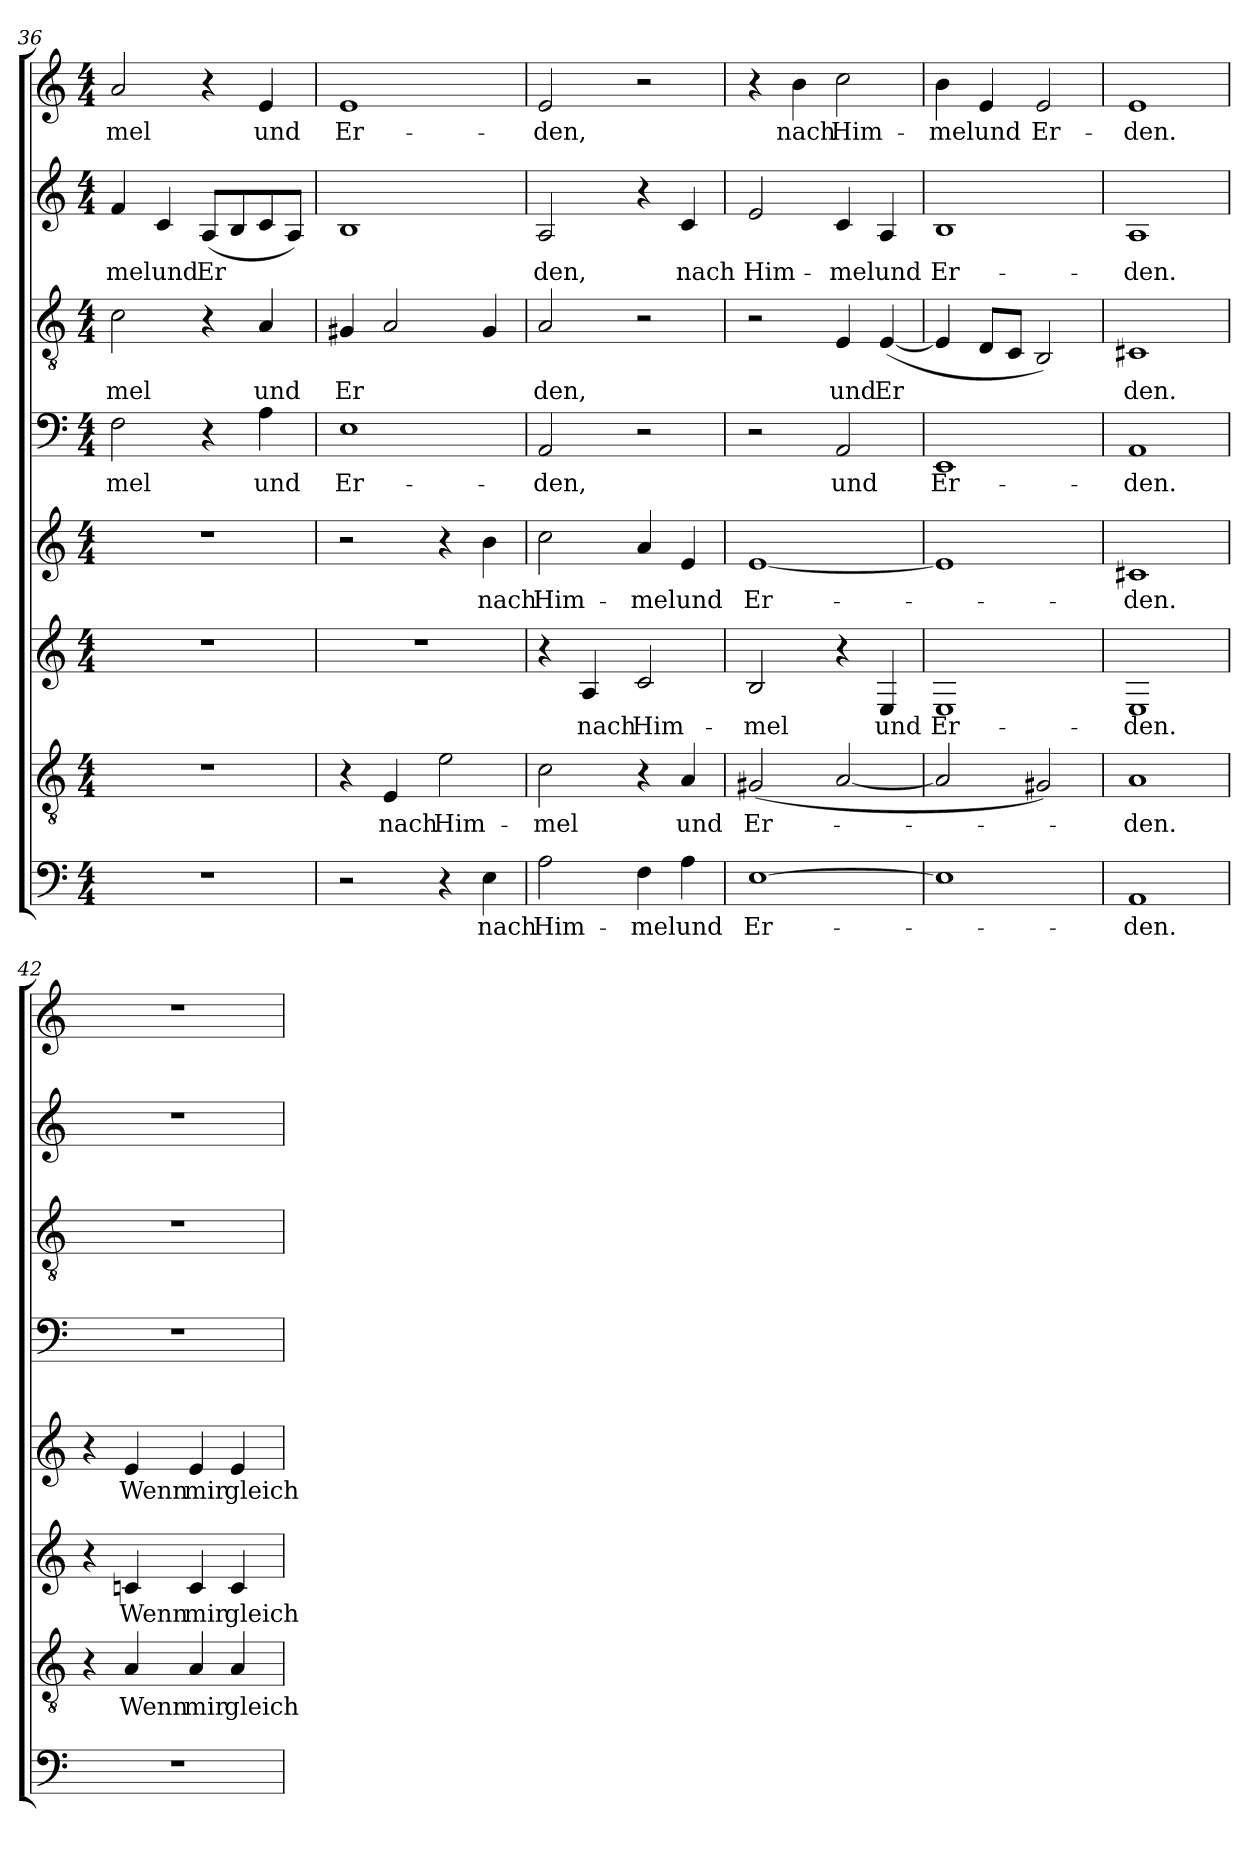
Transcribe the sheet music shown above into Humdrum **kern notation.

**kern	**text	**kern	**text	**kern	**text	**kern	**text	**kern	**text	**kern	**text	**kern	**text	**kern	**text
*part8	*part8	*part7	*part7	*part6	*part6	*part5	*part5	*part4	*part4	*part3	*part3	*part2	*part2	*part1	*part1
*staff8	*staff8	*staff7	*staff7	*staff6	*staff6	*staff5	*staff5	*staff4	*staff4	*staff3	*staff3	*staff2	*staff2	*staff1	*staff1
*clefF4	*	*clefGv2	*	*clefG2	*	*clefG2	*	*clefF4	*	*clefGv2	*	*clefG2	*	*clefG2	*
*k[]	*	*k[]	*	*k[]	*	*k[]	*	*k[]	*	*k[]	*	*k[]	*	*k[]	*
*C:	*	*C:	*	*C:	*	*C:	*	*C:	*	*C:	*	*C:	*	*C:	*
*M4/4	*	*M4/4	*	*M4/4	*	*M4/4	*	*M4/4	*	*M4/4	*	*M4/4	*	*M4/4	*
=36	=36	=36	=36	=36	=36	=36	=36	=36	=36	=36	=36	=36	=36	=36	=36
!	!	!	!	!	!	!	!	!	!LO:LY:b	!	!LO:LY:b	!	!LO:LY:b	!	!LO:LY:b
1r	.	1r	.	1r	.	1r	.	2F\	-mel	2c\	-mel	4f/	-mel	2a/	-mel
!	!	!	!	!	!	!	!	!	!	!	!	!	!LO:LY:b	!	!
.	.	.	.	.	.	.	.	.	.	.	.	4c/	und	.	.
!	!	!	!	!	!	!	!	!	!	!	!	!	!LO:LY:b	!	!
.	.	.	.	.	.	.	.	4r	.	4r	.	(<8A/L	Er	4r	.
.	.	.	.	.	.	.	.	.	.	.	.	8B/	.	.	.
!	!	!	!	!	!	!	!	!	!LO:LY:b	!	!LO:LY:b	!	!	!	!LO:LY:b
.	.	.	.	.	.	.	.	4A\	und	4A/	und	8c/	.	4e/	und
.	.	.	.	.	.	.	.	.	.	.	.	8A/J)	.	.	.
!!LO:PB:g=z
=37	=37	=37	=37	=37	=37	=37	=37	=37	=37	=37	=37	=37	=37	=37	=37
!	!	!	!	!	!	!	!	!	!LO:LY:b	!	!LO:LY:b	!	!	!	!LO:LY:b
2r	.	4r	.	1r	.	2r	.	1E	Er-	4G#X/	Er	1B	.	1e	Er-
!	!	!	!LO:LY:b	!	!	!	!	!	!	!	!	!	!	!	!
.	.	4E/	nach	.	.	.	.	.	.	2A/	.	.	.	.	.
!	!	!	!LO:LY:b	!	!	!	!	!	!	!	!	!	!	!	!
4r	.	2e\	Him-	.	.	4r	.	.	.	.	.	.	.	.	.
!	!LO:LY:b	!	!	!	!	!	!LO:LY:b	!	!	!	!	!	!	!	!
4E\	nach	.	.	.	.	4b\	nach	.	.	4G#/	.	.	.	.	.
=38	=38	=38	=38	=38	=38	=38	=38	=38	=38	=38	=38	=38	=38	=38	=38
!	!LO:LY:b	!	!LO:LY:b	!	!	!	!LO:LY:b	!	!LO:LY:b	!	!LO:LY:b	!	!LO:LY:b	!	!LO:LY:b
2A\	Him-	2c\	-mel	4r	.	2cc\	Him-	2AA/	-den,	2A/	den,	2A/	den,	2e/	-den,
!	!	!	!	!	!LO:LY:b	!	!	!	!	!	!	!	!	!	!
.	.	.	.	4A/	nach	.	.	.	.	.	.	.	.	.	.
!	!LO:LY:b	!	!	!	!LO:LY:b	!	!LO:LY:b	!	!	!	!	!	!	!	!
4F\	-mel	4r	.	2c/	Him-	4a/	-mel	2r	.	2r	.	4r	.	2r	.
!	!LO:LY:b	!	!LO:LY:b	!	!	!	!LO:LY:b	!	!	!	!	!	!LO:LY:b	!	!
4A\	und	4A/	und	.	.	4e/	und	.	.	.	.	4c/	nach	.	.
=39	=39	=39	=39	=39	=39	=39	=39	=39	=39	=39	=39	=39	=39	=39	=39
!	!LO:LY:b	!	!LO:LY:b	!	!LO:LY:b	!	!LO:LY:b	!	!	!	!	!	!LO:LY:b	!	!
[1E	Er-	(<2G#X/	Er-	2B/	-mel	[1e	Er-	2r	.	2r	.	2e/	Him-	4r	.
!	!	!	!	!	!	!	!	!	!	!	!	!	!	!	!LO:LY:b
.	.	.	.	.	.	.	.	.	.	.	.	.	.	4b\	nach
!	!	!	!	!	!	!	!	!	!LO:LY:b	!	!LO:LY:b	!	!LO:LY:b	!	!LO:LY:b
.	.	[2A/	.	4r	.	.	.	2AA/	und	4E/	und	4c/	-mel	2cc\	Him-
!	!	!	!	!	!LO:LY:b	!	!	!	!	!	!LO:LY:b	!	!LO:LY:b	!	!
.	.	.	.	4E/	und	.	.	.	.	(<[4E/	Er	4A/	und	.	.
=40	=40	=40	=40	=40	=40	=40	=40	=40	=40	=40	=40	=40	=40	=40	=40
!	!	!	!	!	!LO:LY:b	!	!	!	!LO:LY:b	!	!	!	!LO:LY:b	!	!LO:LY:b
1E]	.	2A/]	.	1E	Er-	1e]	.	1EE	Er-	4E/]	.	1B	Er-	4b\	-mel
!	!	!	!	!	!	!	!	!	!	!	!	!	!	!	!LO:LY:b
.	.	.	.	.	.	.	.	.	.	8D/L	.	.	.	4e/	und
.	.	.	.	.	.	.	.	.	.	8C/J	.	.	.	.	.
!	!	!	!	!	!	!	!	!	!	!	!	!	!	!	!LO:LY:b
.	.	2G#X/)	.	.	.	.	.	.	.	2BB/)	.	.	.	2e/	Er-
=41	=41	=41	=41	=41	=41	=41	=41	=41	=41	=41	=41	=41	=41	=41	=41
!	!LO:LY:b	!	!LO:LY:b	!	!LO:LY:b	!	!LO:LY:b	!	!LO:LY:b	!	!LO:LY:b	!	!LO:LY:b	!	!LO:LY:b
1AA	-den.	1A	-den.	1E	-den.	1c#X	-den.	1AA	-den.	1C#X	den.	1A	-den.	1e	-den.
=42	=42	=42	=42	=42	=42	=42	=42	=42	=42	=42	=42	=42	=42	=42	=42
1r	.	4r	.	4r	.	4r	.	1r	.	1r	.	1r	.	1r	.
!	!	!	!LO:LY:b	!	!LO:LY:b	!	!LO:LY:b	!	!	!	!	!	!	!	!
.	.	4A/	Wenn	4cn/	Wenn	4e/	Wenn	.	.	.	.	.	.	.	.
!	!	!	!LO:LY:b	!	!LO:LY:b	!	!LO:LY:b	!	!	!	!	!	!	!	!
.	.	4A/	mir	4c/	mir	4e/	mir	.	.	.	.	.	.	.	.
!	!	!	!LO:LY:b	!	!LO:LY:b	!	!LO:LY:b	!	!	!	!	!	!	!	!
.	.	4A/	gleich	4c/	gleich	4e/	gleich	.	.	.	.	.	.	.	.
=	=	=	=	=	=	=	=	=	=	=	=	=	=	=	=
*-	*-	*-	*-	*-	*-	*-	*-	*-	*-	*-	*-	*-	*-	*-	*-
